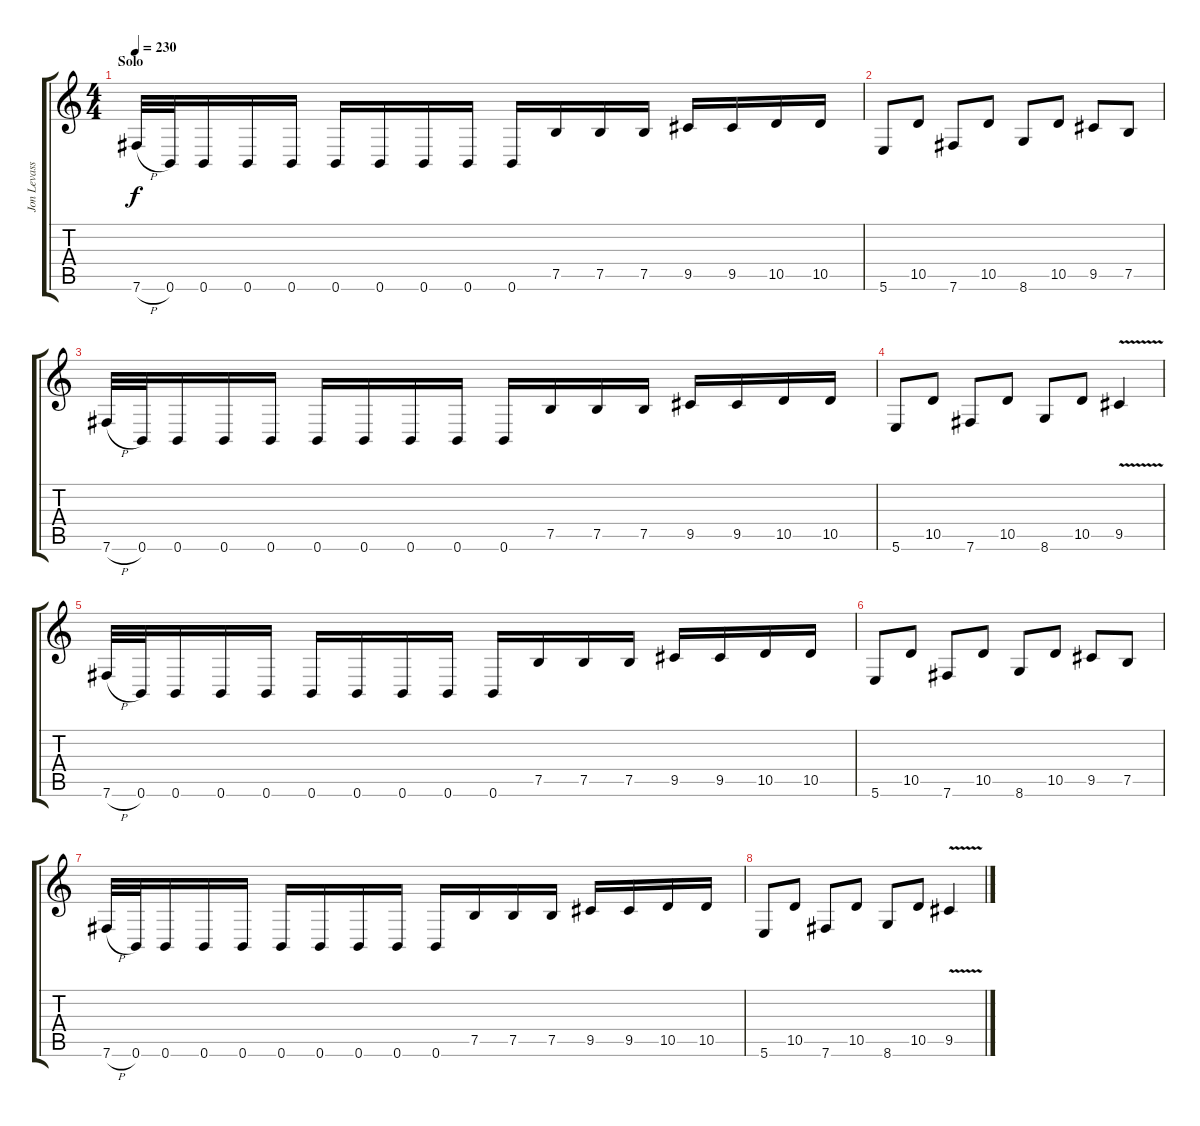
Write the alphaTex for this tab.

\track ("Jon Levasseur" "Jon Levass") {instrument distortionguitar}
\staff {score tabs}
\tuning (B3 Gb3 D3 A2 E2 B1) {hide}
\ts (4 4)
\section ("" "Solo")
\tempo 230
\clef g2
\ks c
7.6{h}.32{dy f} 0.6.32 0.6.16 0.6.16 0.6.16 0.6.16 0.6.16 0.6.16 0.6.16 0.6.16 7.5.16 7.5.16 7.5.16 9.5.16 9.5.16 10.5.16 10.5.16 |
5.6.8 10.5.8 7.6.8 10.5.8 8.6.8 10.5.8 9.5.8 7.5.8 |
7.6{h}.32 0.6.32 0.6.16 0.6.16 0.6.16 0.6.16 0.6.16 0.6.16 0.6.16 0.6.16 7.5.16 7.5.16 7.5.16 9.5.16 9.5.16 10.5.16 10.5.16 |
5.6.8 10.5.8 7.6.8 10.5.8 8.6.8 10.5.8 9.5{v}.4 |
7.6{h}.32 0.6.32 0.6.16 0.6.16 0.6.16 0.6.16 0.6.16 0.6.16 0.6.16 0.6.16 7.5.16 7.5.16 7.5.16 9.5.16 9.5.16 10.5.16 10.5.16 |
5.6.8 10.5.8 7.6.8 10.5.8 8.6.8 10.5.8 9.5.8 7.5.8 |
7.6{h}.32 0.6.32 0.6.16 0.6.16 0.6.16 0.6.16 0.6.16 0.6.16 0.6.16 0.6.16 7.5.16 7.5.16 7.5.16 9.5.16 9.5.16 10.5.16 10.5.16 |
5.6.8 10.5.8 7.6.8 10.5.8 8.6.8 10.5.8 9.5{v}.4
